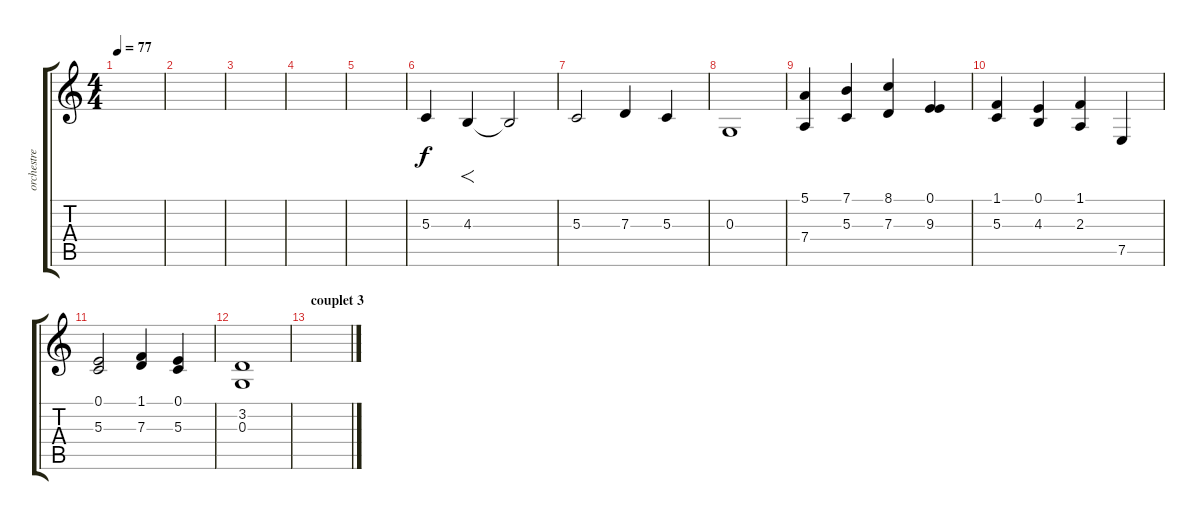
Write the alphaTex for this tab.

\track ("orchestre" "orchestre") {instrument stringensemble1}
\staff {score tabs}
\tuning (E4 B3 G3 D3 A2 E2) {hide}
\ts (4 4)
\tempo 77
\clef g2
\ks c
|
|
|
|
|
5.3.4 4.3.4{f} 4.3{t}.2 |
5.3.2 7.3.4 5.3.4 |
0.3.1 |
(5.1 7.4).4 (7.1 5.3).4 (8.1 7.3).4 (0.1 9.3).4 |
(1.1 5.3).4 (0.1 4.3).4 (1.1 2.3).4 7.5.4 |
(0.1 5.3).2 (1.1 7.3).4 (0.1 5.3).4 |
(3.2 0.3).1 |
\section ("" "couplet 3")
